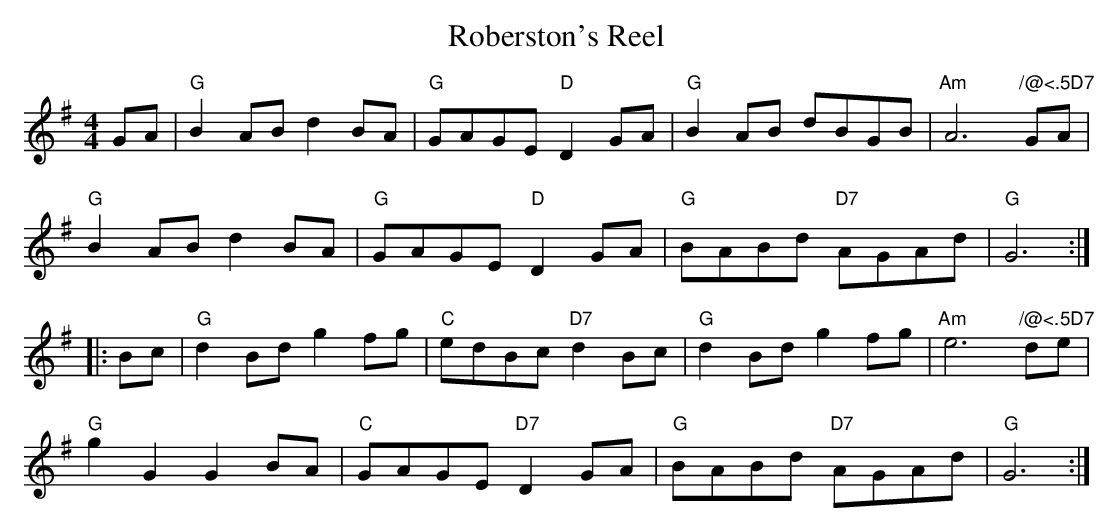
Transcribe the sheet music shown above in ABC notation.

X:1
T:Roberston's Reel
M:4/4
L:1/4
K:G
G/2A/2|"G"BA/2B/2 dB/2A/2|"G"G/2A/2G/2E/2 "D"DG/2A/2|"G"BA/2B/2 d/2B/2G/2B/2|\
"Am"A3"/@<.5D7"G/2A/2|
"G"BA/2B/2 dB/2A/2|"G"G/2A/2G/2E/2 "D"DG/2A/2|"G"B/2A/2B/2d/2 "D7"A/2G/2A/2d/2\
|"G"G3:|
|:B/2c/2|"G"dB/2d/2 gf/2g/2|"C"e/2d/2B/2c/2 "D7"dB/2c/2|"G"dB/2d/2 gf/2g/2|\
"Am"e3"/@<.5D7"d/2e/2|
"G"gG GB/2A/2|"C"G/2A/2G/2E/2 "D7"DG/2A/2|"G"B/2A/2B/2d/2 "D7"A/2G/2A/2d/2|\
"G"G3:|
